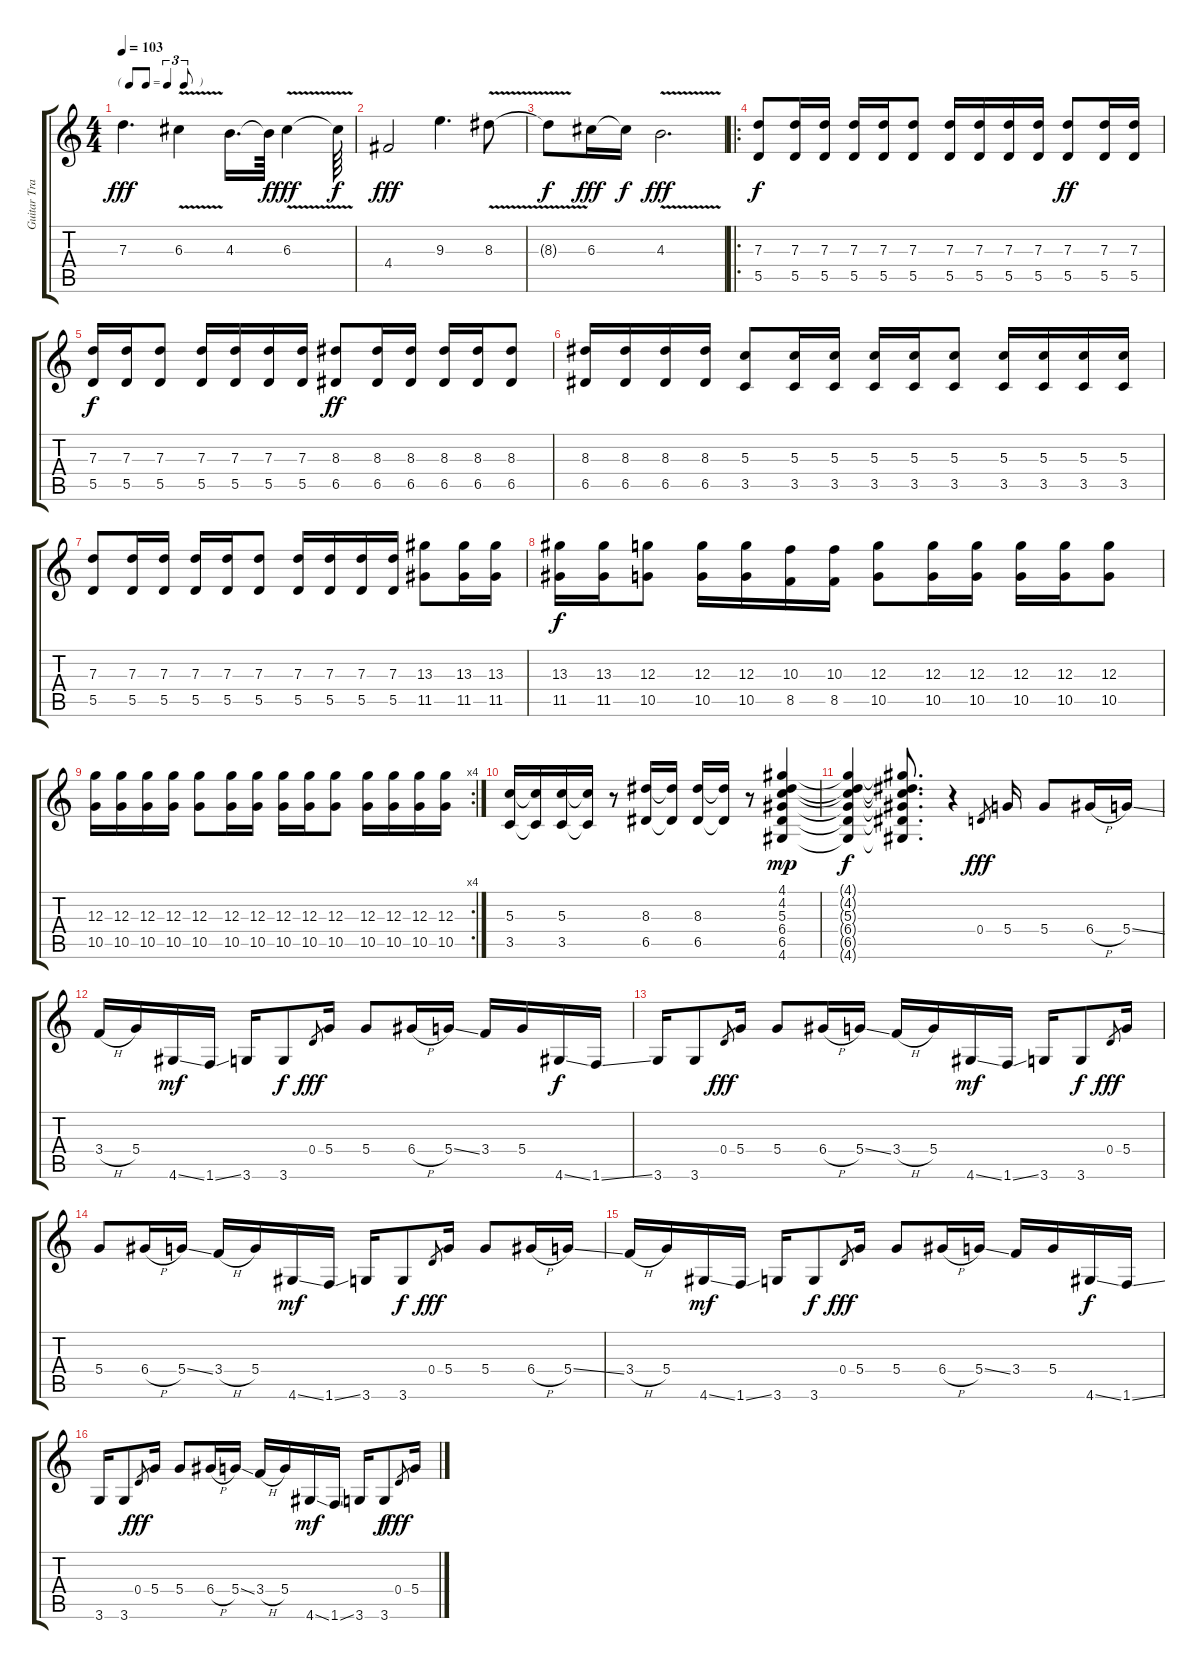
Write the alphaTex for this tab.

\track ("Guitar Track 2" "Guitar Tra") {instrument overdrivenguitar}
\staff {score tabs}
\tuning (E4 B3 G3 D3 A2 E2) {hide}
\ts (4 4)
\tf triplet8th
\tempo 103
\clef g2
\ks c
7.3.4{d dy fff} 6.3{v}.4 4.3.16{d} 4.3{t}.64{dy f} 6.3{v}.4{dy fff} 6.3{t}.64{dy f} |
4.4.2{dy fff} 9.3.4{d} 8.3{v}.8 |
8.3{t}.8{dy f} 6.3.16{dy fff} 6.3{t}.16{dy f} 4.3{v}.2{d dy fff} |
\ro
(7.3 5.5).8{dy f} (7.3 5.5).16 (7.3 5.5).16 (7.3 5.5).16 (7.3 5.5).16 (7.3 5.5).8 (7.3 5.5).16 (7.3 5.5).16 (7.3 5.5).16 (7.3 5.5).16 (7.3 5.5).8{dy ff} (7.3 5.5).16 (7.3 5.5).16 |
(7.3 5.5).16{dy f} (7.3 5.5).16 (7.3 5.5).8 (7.3 5.5).16 (7.3 5.5).16 (7.3 5.5).16 (7.3 5.5).16 (8.3 6.5).8{dy ff} (8.3 6.5).16 (8.3 6.5).16 (8.3 6.5).16 (8.3 6.5).16 (8.3 6.5).8 |
(8.3 6.5).16 (8.3 6.5).16 (8.3 6.5).16 (8.3 6.5).16 (5.3 3.5).8 (5.3 3.5).16 (5.3 3.5).16 (5.3 3.5).16 (5.3 3.5).16 (5.3 3.5).8 (5.3 3.5).16 (5.3 3.5).16 (5.3 3.5).16 (5.3 3.5).16 |
(7.3 5.5).8 (7.3 5.5).16 (7.3 5.5).16 (7.3 5.5).16 (7.3 5.5).16 (7.3 5.5).8 (7.3 5.5).16 (7.3 5.5).16 (7.3 5.5).16 (7.3 5.5).16 (13.3 11.5).8 (13.3 11.5).16 (13.3 11.5).16 |
(13.3 11.5).16{dy f} (13.3 11.5).16 (12.3 10.5).8 (12.3 10.5).16 (12.3 10.5).16 (10.3 8.5).16 (10.3 8.5).16 (12.3 10.5).8 (12.3 10.5).16 (12.3 10.5).16 (12.3 10.5).16 (12.3 10.5).16 (12.3 10.5).8 |
\rc 4
(12.3 10.5).16 (12.3 10.5).16 (12.3 10.5).16 (12.3 10.5).16 (12.3 10.5).8 (12.3 10.5).16 (12.3 10.5).16 (12.3 10.5).16 (12.3 10.5).16 (12.3 10.5).8 (12.3 10.5).16 (12.3 10.5).16 (12.3 10.5).16 (12.3 10.5).16 |
(5.3 3.5).16 (5.3{t} 3.5{t}).16 (5.3 3.5).16 (5.3{t} 3.5{t}).16 r.8 (8.3 6.5).16 (8.3{t} 6.5{t}).16 (8.3 6.5).16 (8.3{t} 6.5{t}).16 r.8 (4.1 4.2 5.3 6.4 6.5 4.6).4{dy mp} |
(4.1{t} 4.2{t} 5.3{t} 6.4{t} 6.5{t} 4.6{t}).4{dy f} (4.1{t} 4.2{t} 5.3{t} 6.4{t} 6.5{t} 4.6{t}).8{d} r.4 0.4.8{gr dy fff} 5.4.16 5.4.8 6.4{h}.16 5.4{ss}.16 |
3.4{h}.16 5.4.16 4.6{ss}.16{dy mf} 1.6{ss}.16 3.6.16 3.6.8{dy f} 0.4.8{gr dy fff} 5.4.16 5.4.8 6.4{h}.16 5.4{ss}.16 3.4.16 5.4.16 4.6{ss}.16{dy f} 1.6{ss}.16 |
3.6.16 3.6.8 0.4.8{gr dy fff} 5.4.16 5.4.8 6.4{h}.16 5.4{ss}.16 3.4{h}.16 5.4.16 4.6{ss}.16{dy mf} 1.6{ss}.16 3.6.16 3.6.8{dy f} 0.4.8{gr dy fff} 5.4.16 |
5.4.8 6.4{h}.16 5.4{ss}.16 3.4{h}.16 5.4.16 4.6{ss}.16{dy mf} 1.6{ss}.16 3.6.16 3.6.8{dy f} 0.4.8{gr dy fff} 5.4.16 5.4.8 6.4{h}.16 5.4{ss}.16 |
3.4{h}.16 5.4.16 4.6{ss}.16{dy mf} 1.6{ss}.16 3.6.16 3.6.8{dy f} 0.4.8{gr dy fff} 5.4.16 5.4.8 6.4{h}.16 5.4{ss}.16 3.4.16 5.4.16 4.6{ss}.16{dy f} 1.6{ss}.16 |
3.6.16 3.6.8 0.4.8{gr dy fff} 5.4.16 5.4.8 6.4{h}.16 5.4{ss}.16 3.4{h}.16 5.4.16 4.6{ss}.16{dy mf} 1.6{ss}.16 3.6.16 3.6.8{dy f} 0.4.8{gr dy fff} 5.4.16
